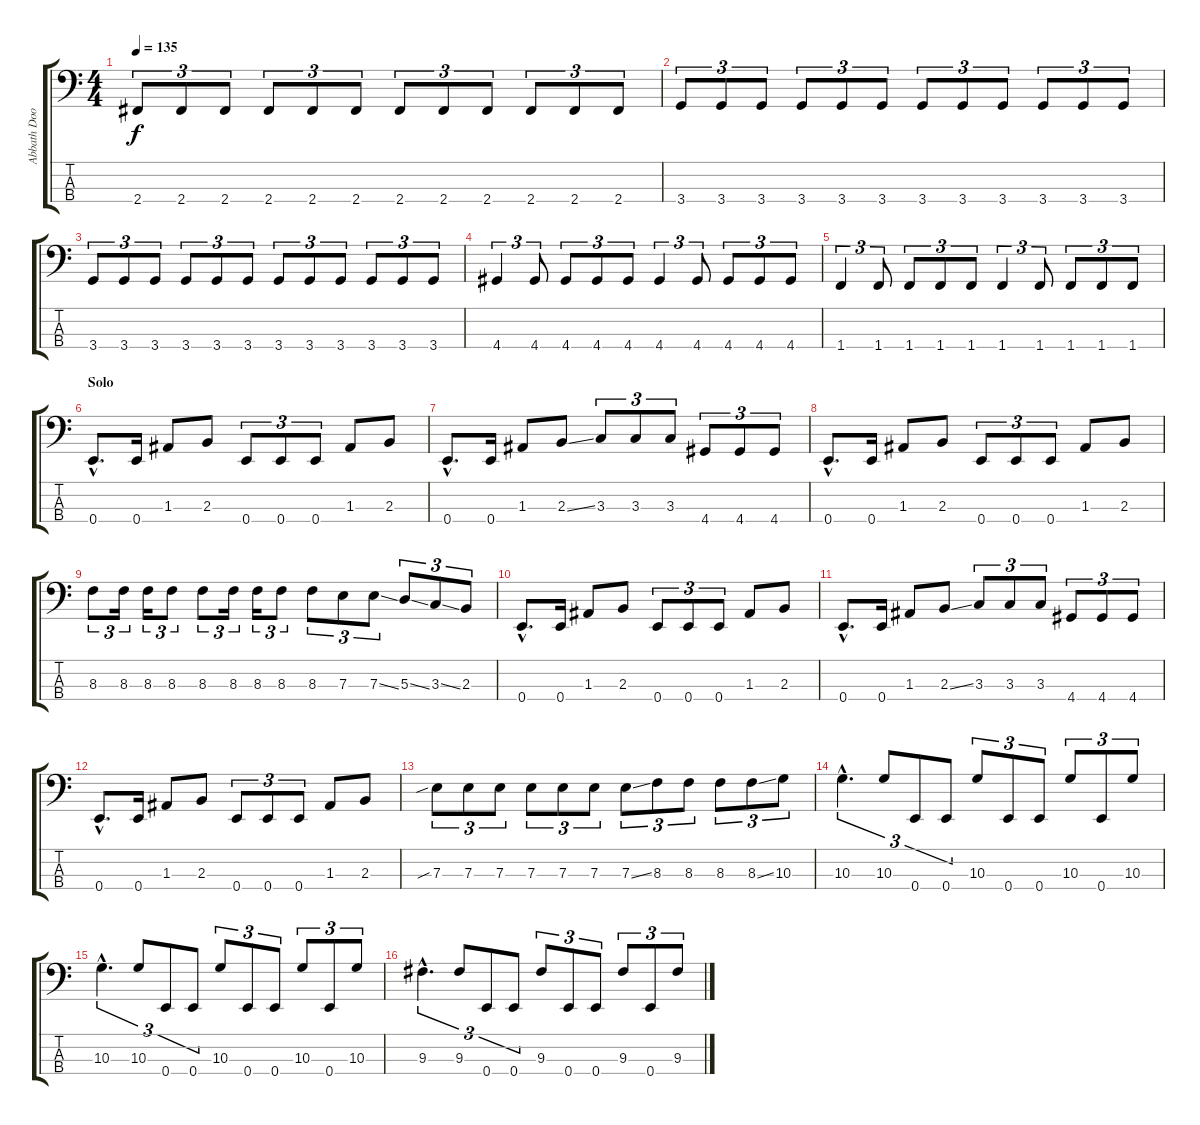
\track ("Abbath Doom Occulta" "Abbath Doo") {instrument electricbasspick}
\staff {score tabs}
\tuning (G2 D2 A1 E1) {hide}
\ts (4 4)
\tempo 135
\clef f4
\ks c
2.4.8{tu (3 2) dy f} 2.4.8{tu (3 2)} 2.4.8{tu (3 2)} 2.4.8{tu (3 2)} 2.4.8{tu (3 2)} 2.4.8{tu (3 2)} 2.4.8{tu (3 2)} 2.4.8{tu (3 2)} 2.4.8{tu (3 2)} 2.4.8{tu (3 2)} 2.4.8{tu (3 2)} 2.4.8{tu (3 2)} |
3.4.8{tu (3 2)} 3.4.8{tu (3 2)} 3.4.8{tu (3 2)} 3.4.8{tu (3 2)} 3.4.8{tu (3 2)} 3.4.8{tu (3 2)} 3.4.8{tu (3 2)} 3.4.8{tu (3 2)} 3.4.8{tu (3 2)} 3.4.8{tu (3 2)} 3.4.8{tu (3 2)} 3.4.8{tu (3 2)} |
3.4.8{tu (3 2)} 3.4.8{tu (3 2)} 3.4.8{tu (3 2)} 3.4.8{tu (3 2)} 3.4.8{tu (3 2)} 3.4.8{tu (3 2)} 3.4.8{tu (3 2)} 3.4.8{tu (3 2)} 3.4.8{tu (3 2)} 3.4.8{tu (3 2)} 3.4.8{tu (3 2)} 3.4.8{tu (3 2)} |
4.4.4{tu (3 2)} 4.4.8{tu (3 2)} 4.4.8{tu (3 2)} 4.4.8{tu (3 2)} 4.4.8{tu (3 2)} 4.4.4{tu (3 2)} 4.4.8{tu (3 2)} 4.4.8{tu (3 2)} 4.4.8{tu (3 2)} 4.4.8{tu (3 2)} |
1.4.4{tu (3 2)} 1.4.8{tu (3 2)} 1.4.8{tu (3 2)} 1.4.8{tu (3 2)} 1.4.8{tu (3 2)} 1.4.4{tu (3 2)} 1.4.8{tu (3 2)} 1.4.8{tu (3 2)} 1.4.8{tu (3 2)} 1.4.8{tu (3 2)} |
\section ("" "Solo")
0.4{hac}.8{d} 0.4.16 1.3.8 2.3.8 0.4.8{tu (3 2)} 0.4.8{tu (3 2)} 0.4.8{tu (3 2)} 1.3.8 2.3.8 |
0.4{hac}.8{d} 0.4.16 1.3.8 2.3{ss}.8 3.3.8{tu (3 2)} 3.3.8{tu (3 2)} 3.3.8{tu (3 2)} 4.4.8{tu (3 2)} 4.4.8{tu (3 2)} 4.4.8{tu (3 2)} |
0.4{hac}.8{d} 0.4.16 1.3.8 2.3.8 0.4.8{tu (3 2)} 0.4.8{tu (3 2)} 0.4.8{tu (3 2)} 1.3.8 2.3.8 |
8.3.8{tu (3 2)} 8.3.16{tu (3 2)} 8.3.16{tu (3 2)} 8.3.8{tu (3 2)} 8.3.8{tu (3 2)} 8.3.16{tu (3 2)} 8.3.16{tu (3 2)} 8.3.8{tu (3 2)} 8.3.8{tu (3 2)} 7.3.8{tu (3 2)} 7.3{ss}.8{tu (3 2)} 5.3{ss}.8{tu (3 2)} 3.3{ss}.8{tu (3 2)} 2.3.8{tu (3 2)} |
0.4{hac}.8{d} 0.4.16 1.3.8 2.3.8 0.4.8{tu (3 2)} 0.4.8{tu (3 2)} 0.4.8{tu (3 2)} 1.3.8 2.3.8 |
0.4{hac}.8{d} 0.4.16 1.3.8 2.3{ss}.8 3.3.8{tu (3 2)} 3.3.8{tu (3 2)} 3.3.8{tu (3 2)} 4.4.8{tu (3 2)} 4.4.8{tu (3 2)} 4.4.8{tu (3 2)} |
0.4{hac}.8{d} 0.4.16 1.3.8 2.3.8 0.4.8{tu (3 2)} 0.4.8{tu (3 2)} 0.4.8{tu (3 2)} 1.3.8 2.3.8 |
7.3{sib}.8{tu (3 2)} 7.3.8{tu (3 2)} 7.3.8{tu (3 2)} 7.3.8{tu (3 2)} 7.3.8{tu (3 2)} 7.3.8{tu (3 2)} 7.3{ss}.8{tu (3 2)} 8.3.8{tu (3 2)} 8.3.8{tu (3 2)} 8.3.8{tu (3 2)} 8.3{ss}.8{tu (3 2)} 10.3.8{tu (3 2)} |
10.3{hac}.4{d tu (3 2)} 10.3.8{tu (3 2)} 0.4.8{tu (3 2)} 0.4.8{tu (3 2)} 10.3.8{tu (3 2)} 0.4.8{tu (3 2)} 0.4.8{tu (3 2)} 10.3.8{tu (3 2)} 0.4.8{tu (3 2)} 10.3.8{tu (3 2)} |
10.3{hac}.4{d tu (3 2)} 10.3.8{tu (3 2)} 0.4.8{tu (3 2)} 0.4.8{tu (3 2)} 10.3.8{tu (3 2)} 0.4.8{tu (3 2)} 0.4.8{tu (3 2)} 10.3.8{tu (3 2)} 0.4.8{tu (3 2)} 10.3.8{tu (3 2)} |
9.3{hac}.4{d tu (3 2)} 9.3.8{tu (3 2)} 0.4.8{tu (3 2)} 0.4.8{tu (3 2)} 9.3.8{tu (3 2)} 0.4.8{tu (3 2)} 0.4.8{tu (3 2)} 9.3.8{tu (3 2)} 0.4.8{tu (3 2)} 9.3.8{tu (3 2)}
